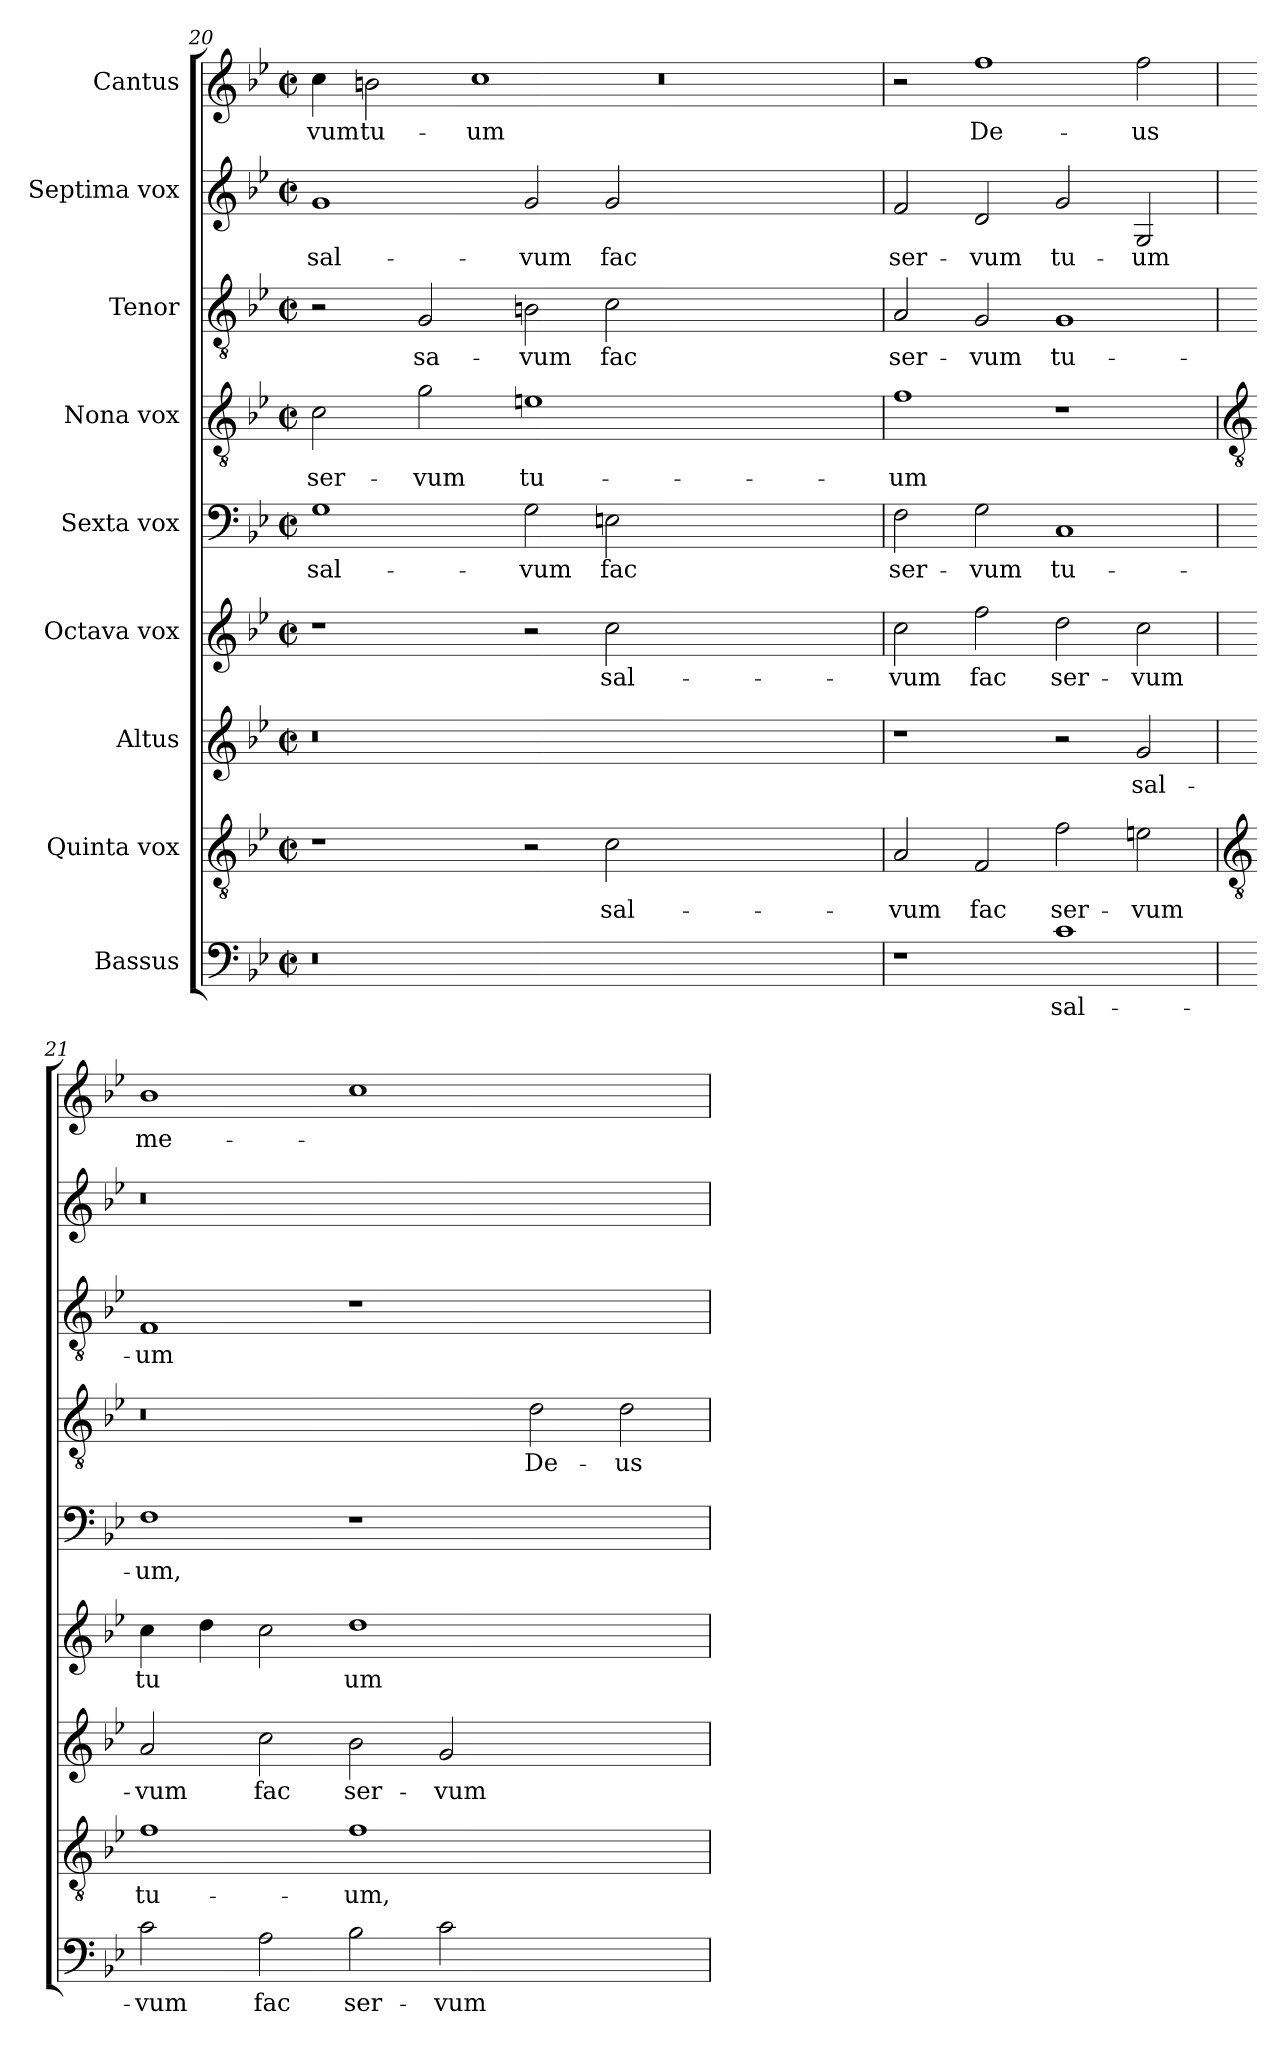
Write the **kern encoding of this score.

**kern	**text	**kern	**text	**kern	**text	**kern	**text	**kern	**text	**kern	**text	**kern	**text	**kern	**text	**kern	**text
*part9	*part9	*part8	*part8	*part7	*part7	*part6	*part6	*part5	*part5	*part4	*part4	*part3	*part3	*part2	*part2	*part1	*part1
*staff9	*staff9	*staff8	*staff8	*staff7	*staff7	*staff6	*staff6	*staff5	*staff5	*staff4	*staff4	*staff3	*staff3	*staff2	*staff2	*staff1	*staff1
*I"Bassus	*	*I"Quinta vox	*	*I"Altus	*	*I"Octava vox	*	*I"Sexta vox	*	*I"Nona vox	*	*I"Tenor	*	*I"Septima vox	*	*I"Cantus	*
*clefF4	*	*clefGv2	*	*clefG2	*	*clefG2	*	*clefF4	*	*clefGv2	*	*clefGv2	*	*clefG2	*	*clefG2	*
*k[b-e-]	*	*k[b-e-]	*	*k[b-e-]	*	*k[b-e-]	*	*k[b-e-]	*	*k[b-e-]	*	*k[b-e-]	*	*k[b-e-]	*	*k[b-e-]	*
*B-:	*	*B-:	*	*B-:	*	*B-:	*	*B-:	*	*B-:	*	*B-:	*	*B-:	*	*B-:	*
*M4/2	*	*M4/2	*	*M4/2	*	*M4/2	*	*M4/2	*	*M4/2	*	*M4/2	*	*M4/2	*	*M4/2	*
*met(c|)	*	*met(c|)	*	*met(c|)	*	*met(c|)	*	*met(c|)	*	*met(c|)	*	*met(c|)	*	*met(c|)	*	*met(c|)	*
=20	=20	=20	=20	=20	=20	=20	=20	=20	=20	=20	=20	=20	=20	=20	=20	=20	=20
!	!	!	!	!	!	!	!	!	!LO:LY:b	!	!LO:LY:b	!	!	!	!LO:LY:b	!	!LO:LY:b
*	*	*	*	*	*	*	*	*	*	*	*	*	*	*	*	*^	*
0r	.	1r	.	0r	.	1r	.	1G	sal-	2c	ser-	2r	.	1g	sal-	4cc	4%15ryy	-vum
!	!	!	!	!	!	!	!	!	!	!	!	!	!	!	!	!	!	!LO:LY:b
.	.	.	.	.	.	.	.	.	.	.	.	.	.	.	.	2bn	.	tu-
!	!	!	!	!	!	!	!	!	!	!	!LO:LY:b	!	!LO:LY:b	!	!	!	!	!
.	.	.	.	.	.	.	.	.	.	2g	-vum	2G	sa-	.	.	.	.	.
!	!	!	!	!	!	!	!	!	!	!	!	!	!	!	!	!	!	!LO:LY:b
.	.	.	.	.	.	.	.	.	.	.	.	.	.	.	.	1cc	.	-um
!	!	!	!	!	!	!	!	!	!LO:LY:b	!	!LO:LY:b	!	!LO:LY:b	!	!LO:LY:b	!	!	!
.	.	2r	.	.	.	2r	.	2G	-vum	1en	tu-	2Bn	-vum	2g	-vum	.	.	.
!	!	!	!LO:LY:b	!	!	!	!LO:LY:b	!	!LO:LY:b	!	!	!	!LO:LY:b	!	!LO:LY:b	!	!	!
.	.	2c	sal-	.	.	2cc	sal-	2En	fac	.	.	2c	fac	2g	fac	.	.	.
.	.	.	.	.	.	.	.	.	.	.	.	.	.	.	.	0r	.	.
1..ryy	.	1..ryy	.	1..ryy	.	1..ryy	.	1..ryy	.	1..ryy	.	1..ryy	.	1..ryy	.	.	.	.
*	*	*	*	*	*	*	*	*	*	*	*	*	*	*	*	*v	*v	*
!!LO:LB:g=z
=21	=21	=21	=21	=21	=21	=21	=21	=21	=21	=21	=21	=21	=21	=21	=21	=21	=21
!	!	!	!LO:LY:b	!	!	!	!LO:LY:b	!	!LO:LY:b	!	!LO:LY:b	!	!LO:LY:b	!	!LO:LY:b	!	!
1r	.	2A	-vum	1r	.	2cc	-vum	2F	ser-	1f	-um	2A	ser-	2f	ser-	2r	.
!	!	!	!LO:LY:b	!	!	!	!LO:LY:b	!	!LO:LY:b	!	!	!	!LO:LY:b	!	!LO:LY:b	!	!LO:LY:b
.	.	2F	fac	.	.	2ff	fac	2G	-vum	.	.	2G	-vum	2d	-vum	1ff	De-
!	!LO:LY:b	!	!LO:LY:b	!	!	!	!LO:LY:b	!	!LO:LY:b	!	!	!	!LO:LY:b	!	!LO:LY:b	!	!
1c	sal-	2f	ser-	2r	.	2dd	ser-	1C	tu-	1r	.	1G	tu-	2g	tu-	.	.
!	!	!	!LO:LY:b	!	!LO:LY:b	!	!LO:LY:b	!	!	!	!	!	!	!	!LO:LY:b	!	!LO:LY:b
.	.	2en	-vum	2g	sal-	2cc	-vum	.	.	.	.	.	.	2G	-um	2ff	-us
!!LO:LB:g=z
=21A	=21A	=21A	=21A	=21A	=21A	=21A	=21A	=21A	=21A	=21A	=21A	=21A	=21A	=21A	=21A	=21A	=21A
*	*	*clefGv2	*	*	*	*	*	*	*	*clefGv2	*	*	*	*	*	*	*
!	!LO:LY:b	!	!LO:LY:b	!	!LO:LY:b	!	!LO:LY:b	!	!LO:LY:b	!	!	!	!LO:LY:b	!	!	!	!LO:LY:b
*	*	*	*	*	*	*	*	*	*	*^	*	*	*	*	*	*	*
2c	-vum	1f	tu-	2a	-vum	4cc	tu	1F	-um,	0r	0ryy	.	1F	-um	0r	.	1b-	me-
.	.	.	.	.	.	4dd	.	.	.	.	.	.	.	.	.	.	.	.
!	!LO:LY:b	!	!	!	!LO:LY:b	!	!	!	!	!	!	!	!	!	!	!	!	!
2A	fac	.	.	2cc	fac	2cc	.	.	.	.	.	.	.	.	.	.	.	.
!	!LO:LY:b	!	!LO:LY:b	!	!LO:LY:b	!	!LO:LY:b	!	!	!	!	!	!	!	!	!	!	!
2B-	ser-	1f	-um,	2b-	ser-	1dd	um	1r	.	.	.	.	1r	.	.	.	1cc	.
!	!LO:LY:b	!	!	!	!LO:LY:b	!	!	!	!	!	!	!	!	!	!	!	!	!
2c	-vum	.	.	2g	-vum	.	.	.	.	.	.	.	.	.	.	.	.	.
!	!	!	!	!	!	!	!	!	!	!	!	!LO:LY:b	!	!	!	!	!	!
1ryy	.	1ryy	.	1ryy	.	1ryy	.	1ryy	.	2d	1ryy	De-	1ryy	.	1ryy	.	1ryy	.
!	!	!	!	!	!	!	!	!	!	!	!	!LO:LY:b	!	!	!	!	!	!
.	.	.	.	.	.	.	.	.	.	2d	.	-us	.	.	.	.	.	.
*	*	*	*	*	*	*	*	*	*	*v	*v	*	*	*	*	*	*	*
=	=	=	=	=	=	=	=	=	=	=	=	=	=	=	=	=	=
*-	*-	*-	*-	*-	*-	*-	*-	*-	*-	*-	*-	*-	*-	*-	*-	*-	*-
